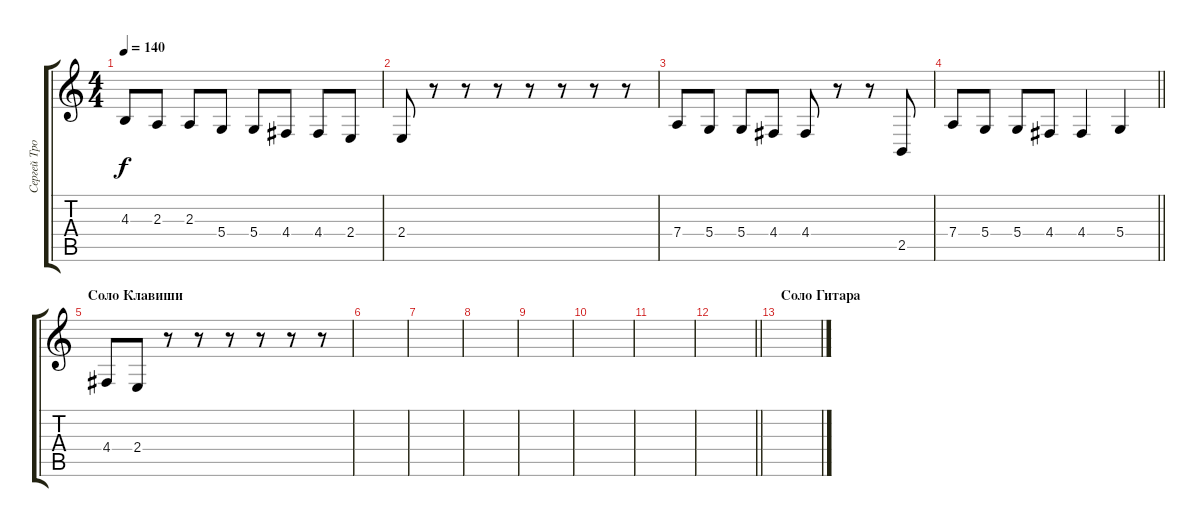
\track ("Сергей Трофимов" "Сергей Тро") {instrument tenorsax}
\staff {score tabs}
\tuning (E4 B3 G3 D3 A2 E2) {hide}
\ts (4 4)
\tempo 140
\clef g2
\ks c
4.3.8{dy f} 2.3.8 2.3.8 5.4.8 5.4.8 4.4.8 4.4.8 2.4.8 |
2.4.8 r.8 r.8 r.8 r.8 r.8 r.8 r.8 |
7.4.8 5.4.8 5.4.8 4.4.8 4.4.8 r.8 r.8 2.5.8 |
\barLineRight lightlight
7.4.8 5.4.8 5.4.8 4.4.8 4.4.4 5.4.4 |
\section ("" "Соло Клавиши")
4.4.8 2.4.8 r.8 r.8 r.8 r.8 r.8 r.8 |
|
|
|
|
|
|
\barLineRight lightlight
|
\section ("" "Соло Гитара")
